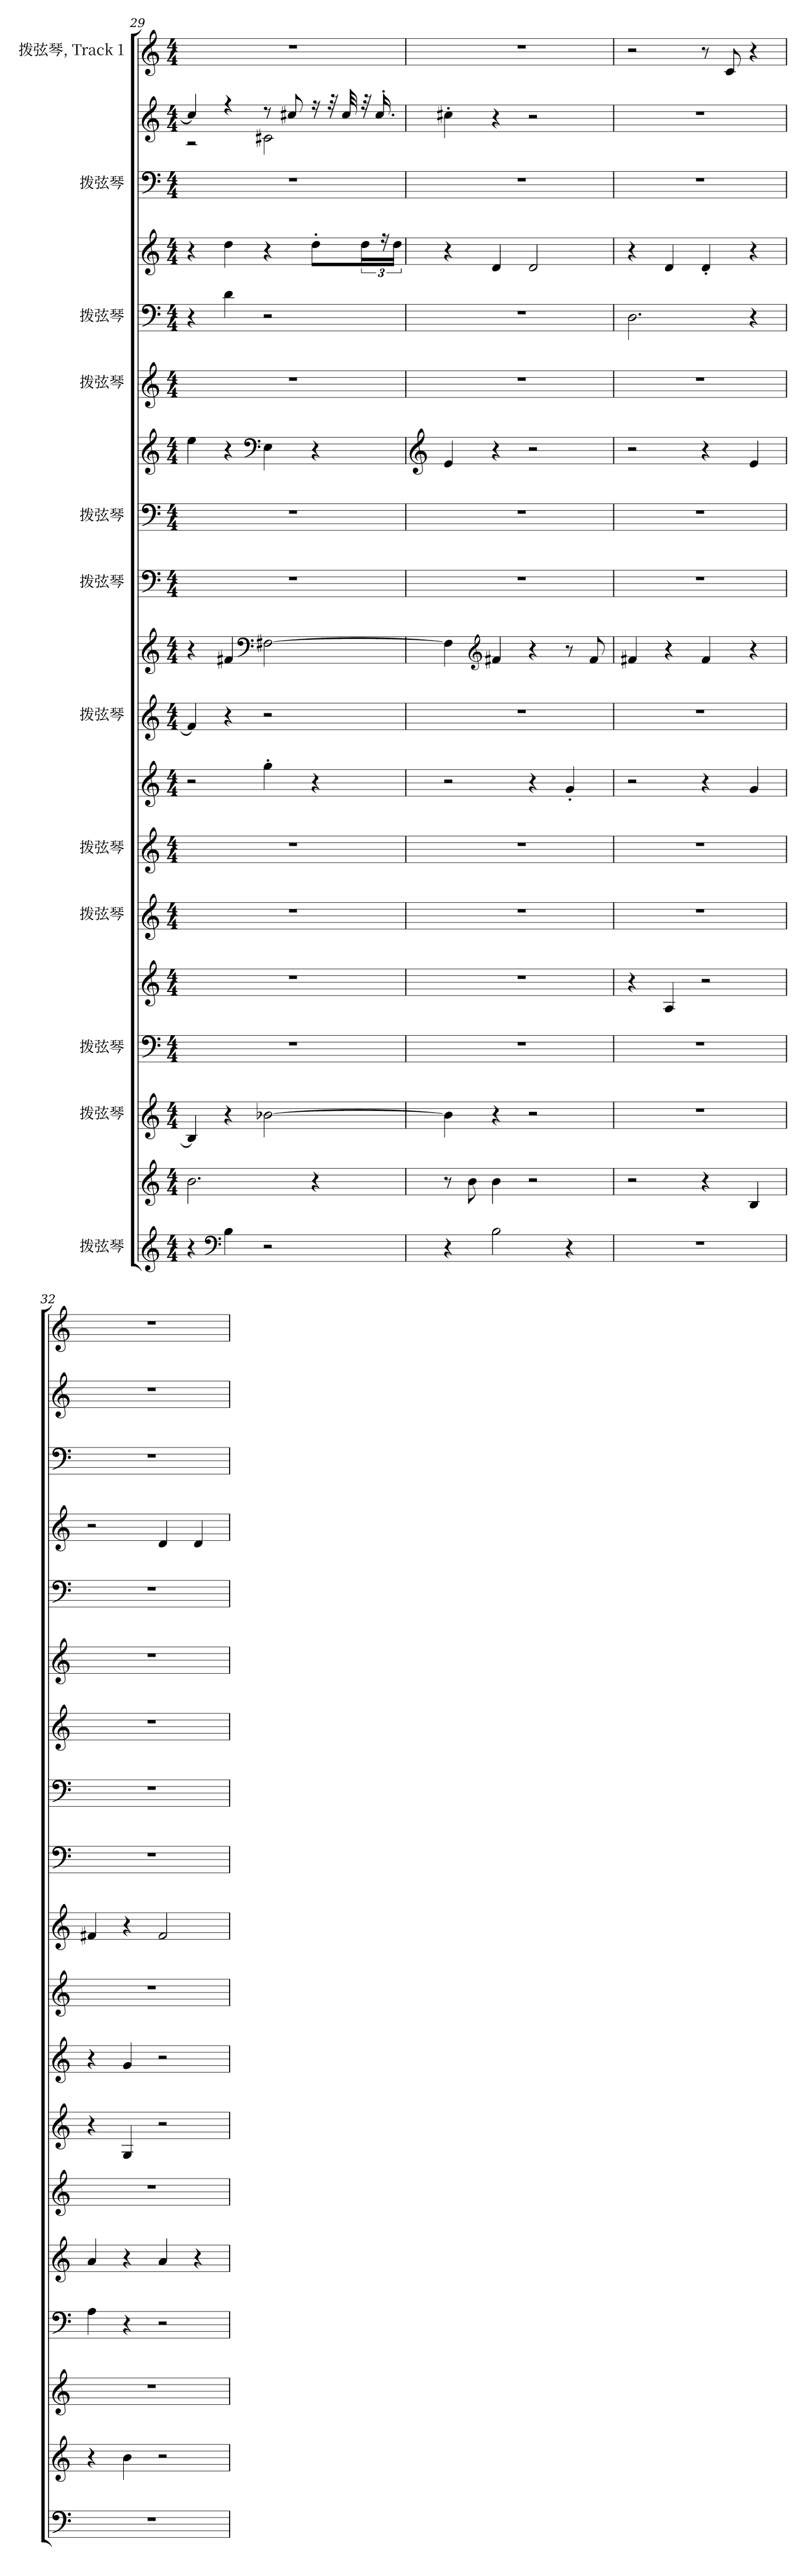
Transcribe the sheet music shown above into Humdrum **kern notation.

**kern	**kern	**kern	**kern	**kern	**kern	**kern	**kern	**kern	**kern	**kern	**kern	**kern	**kern	**kern	**kern	**kern	**kern	**kern
*part12	*part12	*part11	*part10	*part10	*part9	*part8	*part8	*part7	*part7	*part6	*part5	*part5	*part4	*part3	*part3	*part2	*part2	*part1
*staff19	*staff18	*staff17	*staff16	*staff15	*staff14	*staff13	*staff12	*staff11	*staff10	*staff9	*staff8	*staff7	*staff6	*staff5	*staff4	*staff3	*staff2	*staff1
*I"拨弦琴	*	*I"拨弦琴	*I"拨弦琴	*	*I"拨弦琴	*I"拨弦琴	*	*I"拨弦琴	*	*I"拨弦琴	*I"拨弦琴	*	*I"拨弦琴	*I"拨弦琴	*	*I"拨弦琴	*	*I"拨弦琴, Track 1
*clefG2	*clefG2	*clefG2	*clefF4	*clefG2	*clefG2	*clefG2	*clefG2	*clefG2	*clefG2	*clefF4	*clefF4	*clefG2	*clefG2	*clefF4	*clefG2	*clefF4	*clefG2	*clefG2
*k[]	*k[]	*k[]	*k[]	*k[]	*k[]	*k[]	*k[]	*k[]	*k[]	*k[]	*k[]	*k[]	*k[]	*k[]	*k[]	*k[]	*k[]	*k[]
*M4/4	*M4/4	*M4/4	*M4/4	*M4/4	*M4/4	*M4/4	*M4/4	*M4/4	*M4/4	*M4/4	*M4/4	*M4/4	*M4/4	*M4/4	*M4/4	*M4/4	*M4/4	*M4/4
=29	=29	=29	=29	=29	=29	=29	=29	=29	=29	=29	=29	=29	=29	=29	=29	=29	=29	=29
*	*	*	*	*	*	*	*	*	*	*	*	*	*	*	*	*	*^	*
4r	2.b\	4B-/]	1r	1r	1r	1r	2r	4f#/]	4r	1r	1r	4ee\	1r	4r	4r	1r	4cc#/]	2r	1r
*clefF4	*	*	*	*	*	*	*	*	*	*	*	*	*	*	*	*	*	*	*
4B\	.	4r	.	.	.	.	.	4r	4f#X/	.	.	4r	.	4d\	4dd\	.	4r	.	.
*	*	*	*	*	*	*	*	*	*clefF4	*	*	*clefF4	*	*	*	*	*	*	*
2r	.	[2b-X\	.	.	.	.	4gg'\	2r	[2F#X\	.	.	4E\	.	2r	4r	.	8r	2c#X\	.
.	.	.	.	.	.	.	.	.	.	.	.	.	.	.	.	.	8cc#X/	.	.
.	4r	.	.	.	.	.	4r	.	.	.	.	4r	.	.	8dd'\L	.	16r	.	.
.	.	.	.	.	.	.	.	.	.	.	.	.	.	.	.	.	32r	.	.
.	.	.	.	.	.	.	.	.	.	.	.	.	.	.	.	.	32cc#/	.	.
.	.	.	.	.	.	.	.	.	.	.	.	.	.	.	24dd\Jk	.	32r	.	.
.	.	.	.	.	.	.	.	.	.	.	.	.	.	.	.	.	16.cc#'/	.	.
.	.	.	.	.	.	.	.	.	.	.	.	.	.	.	24r	.	.	.	.
.	.	.	.	.	.	.	.	.	.	.	.	.	.	.	24dd\	.	.	.	.
*	*	*	*	*	*	*	*	*	*	*	*	*	*	*	*	*	*v	*v	*
!!LO:PB:g=z
=30	=30	=30	=30	=30	=30	=30	=30	=30	=30	=30	=30	=30	=30	=30	=30	=30	=30	=30
*	*	*	*	*	*	*	*	*	*	*	*	*clefG2	*	*	*	*	*	*
4r	8r	4b-\]	1r	1r	1r	1r	2r	1r	4F#\]	1r	1r	4e/	1r	1r	4r	1r	4cc#X'\	1r
.	8b\	.	.	.	.	.	.	.	.	.	.	.	.	.	.	.	.	.
*	*	*	*	*	*	*	*	*	*clefG2	*	*	*	*	*	*	*	*	*
2B\	4b\	4r	.	.	.	.	.	.	4f#X/	.	.	4r	.	.	4d/	.	4r	.
.	2r	2r	.	.	.	.	4r	.	4r	.	.	2r	.	.	2d/	.	2r	.
4r	.	.	.	.	.	.	4g'/	.	8r	.	.	.	.	.	.	.	.	.
.	.	.	.	.	.	.	.	.	8f#/	.	.	.	.	.	.	.	.	.
=31	=31	=31	=31	=31	=31	=31	=31	=31	=31	=31	=31	=31	=31	=31	=31	=31	=31	=31
1r	2r	1r	1r	4r	1r	1r	2r	1r	4f#X/	1r	1r	2r	1r	2.D\	4r	1r	1r	2r
.	.	.	.	4A/	.	.	.	.	4r	.	.	.	.	.	4d/	.	.	.
.	4r	.	.	2r	.	.	4r	.	4f#/	.	.	4r	.	.	4d'/	.	.	8r
.	.	.	.	.	.	.	.	.	.	.	.	.	.	.	.	.	.	8c/
.	4B/	.	.	.	.	.	4g/	.	4r	.	.	4e/	.	4r	4r	.	.	4r
=32	=32	=32	=32	=32	=32	=32	=32	=32	=32	=32	=32	=32	=32	=32	=32	=32	=32	=32
1r	4r	1r	4A\	4a/	1r	4r	4r	1r	4f#X/	1r	1r	1r	1r	1r	2r	1r	1r	1r
.	4b\	.	4r	4r	.	4G/	4g/	.	4r	.	.	.	.	.	.	.	.	.
.	2r	.	2r	4a/	.	2r	2r	.	2f#/	.	.	.	.	.	4d/	.	.	.
.	.	.	.	4r	.	.	.	.	.	.	.	.	.	.	4d/	.	.	.
=	=	=	=	=	=	=	=	=	=	=	=	=	=	=	=	=	=	=
*-	*-	*-	*-	*-	*-	*-	*-	*-	*-	*-	*-	*-	*-	*-	*-	*-	*-	*-
